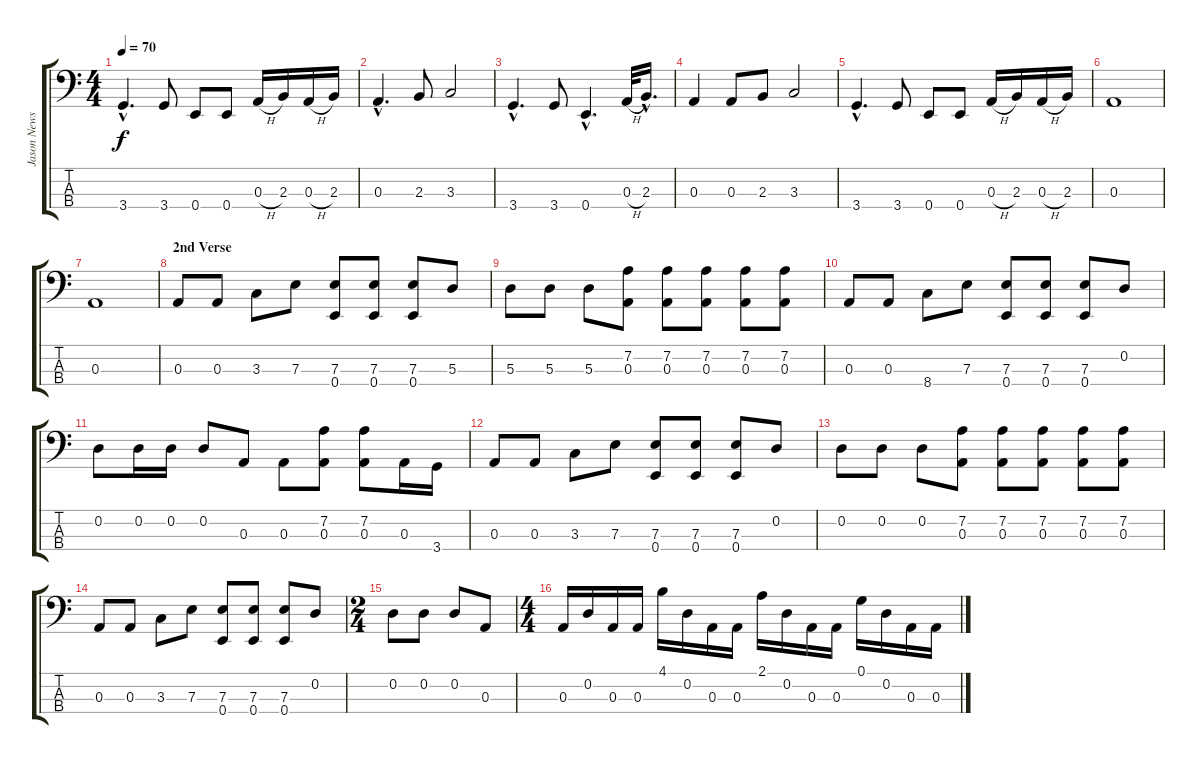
\track ("Jason Newsted (Bass)" "Jason News") {instrument electricbasspick}
\staff {score tabs}
\tuning (G2 D2 A1 E1) {hide}
\ts (4 4)
\tempo 70
\clef f4
\ks c
3.4{hac}.4{d dy f} 3.4.8 0.4.8 0.4.8 0.3{h}.16 2.3.16 0.3{h}.16 2.3.16 |
0.3{hac}.4{d} 2.3.8 3.3.2 |
3.4{hac}.4{d} 3.4.8 0.4{hac}.4{d} 0.3{h}.32 2.3{hac}.16{d} |
0.3.4 0.3.8 2.3.8 3.3.2 |
3.4{hac}.4{d} 3.4.8 0.4.8 0.4.8 0.3{h}.16 2.3.16 0.3{h}.16 2.3.16 |
0.3.1 |
0.3.1 |
\section ("" "2nd Verse")
0.3.8 0.3.8 3.3.8 7.3.8 (7.3 0.4).8 (7.3 0.4).8 (7.3 0.4).8 5.3.8 |
5.3.8 5.3.8 5.3.8 (7.2 0.3).8 (7.2 0.3).8 (7.2 0.3).8 (7.2 0.3).8 (7.2 0.3).8 |
0.3.8 0.3.8 8.4.8 7.3.8 (7.3 0.4).8 (7.3 0.4).8 (7.3 0.4).8 0.2.8 |
0.2.8 0.2.16 0.2.16 0.2.8 0.3.8 0.3.8 (7.2 0.3).8 (7.2 0.3).8 0.3.16 3.4.16 |
0.3.8 0.3.8 3.3.8 7.3.8 (7.3 0.4).8 (7.3 0.4).8 (7.3 0.4).8 0.2.8 |
0.2.8 0.2.8 0.2.8 (7.2 0.3).8 (7.2 0.3).8 (7.2 0.3).8 (7.2 0.3).8 (7.2 0.3).8 |
0.3.8 0.3.8 3.3.8 7.3.8 (7.3 0.4).8 (7.3 0.4).8 (7.3 0.4).8 0.2.8 |
\ts (2 4)
0.2.8 0.2.8 0.2.8 0.3.8 |
\ts (4 4)
0.3.16 0.2.16 0.3.16 0.3.16 4.1.16 0.2.16 0.3.16 0.3.16 2.1.16 0.2.16 0.3.16 0.3.16 0.1.16 0.2.16 0.3.16 0.3.16
